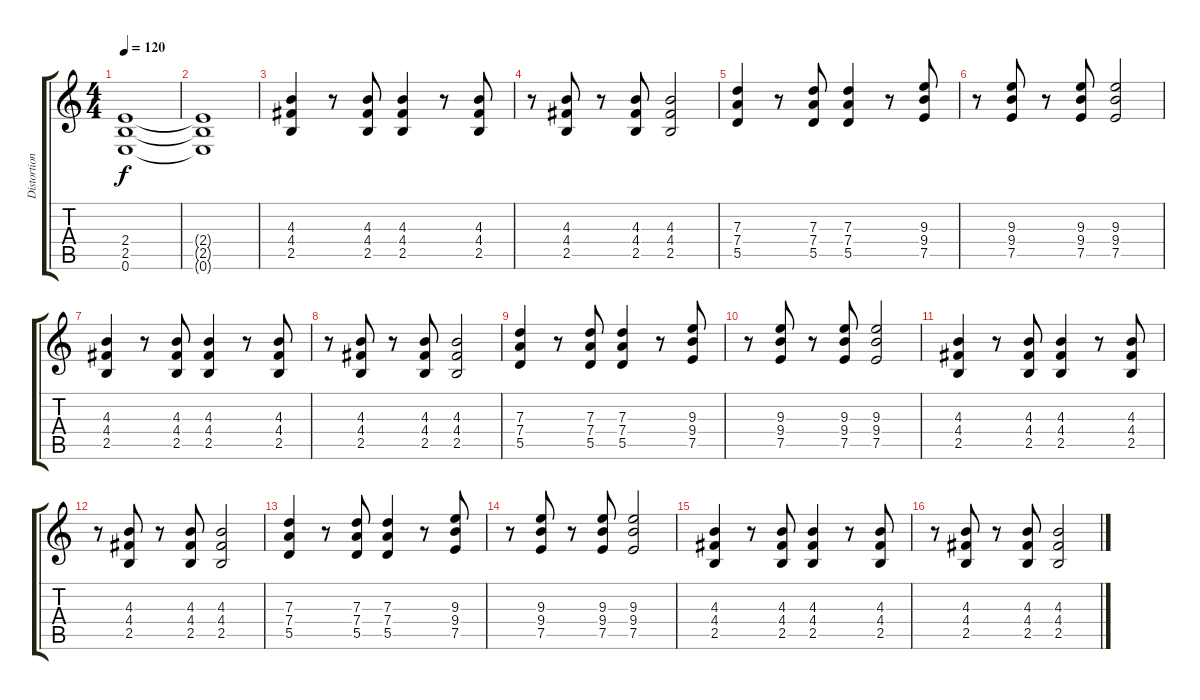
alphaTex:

\track ("Distortion Guitar" "Distortion") {instrument overdrivenguitar}
\staff {score tabs}
\tuning (E4 B3 G3 D3 A2 E2) {hide}
\ts (4 4)
\tempo 120
\clef g2
\ks c
(2.4{t} 2.5{t} 0.6{t}).1{dy f} |
(2.4{t} 2.5{t} 0.6{t}).1 |
(4.3 4.4 2.5).4 r.8 (4.3 4.4 2.5).8 (4.3 4.4 2.5).4 r.8 (4.3 4.4 2.5).8 |
r.8 (4.3 4.4 2.5).8 r.8 (4.3 4.4 2.5).8 (4.3 4.4 2.5).2 |
(7.3 7.4 5.5).4 r.8 (7.3 7.4 5.5).8 (7.3 7.4 5.5).4 r.8 (9.3 9.4 7.5).8 |
r.8 (9.3 9.4 7.5).8 r.8 (9.3 9.4 7.5).8 (9.3 9.4 7.5).2 |
(4.3 4.4 2.5).4 r.8 (4.3 4.4 2.5).8 (4.3 4.4 2.5).4 r.8 (4.3 4.4 2.5).8 |
r.8 (4.3 4.4 2.5).8 r.8 (4.3 4.4 2.5).8 (4.3 4.4 2.5).2 |
(7.3 7.4 5.5).4 r.8 (7.3 7.4 5.5).8 (7.3 7.4 5.5).4 r.8 (9.3 9.4 7.5).8 |
r.8 (9.3 9.4 7.5).8 r.8 (9.3 9.4 7.5).8 (9.3 9.4 7.5).2 |
(4.3 4.4 2.5).4 r.8 (4.3 4.4 2.5).8 (4.3 4.4 2.5).4 r.8 (4.3 4.4 2.5).8 |
r.8 (4.3 4.4 2.5).8 r.8 (4.3 4.4 2.5).8 (4.3 4.4 2.5).2 |
(7.3 7.4 5.5).4 r.8 (7.3 7.4 5.5).8 (7.3 7.4 5.5).4 r.8 (9.3 9.4 7.5).8 |
r.8 (9.3 9.4 7.5).8 r.8 (9.3 9.4 7.5).8 (9.3 9.4 7.5).2 |
(4.3 4.4 2.5).4 r.8 (4.3 4.4 2.5).8 (4.3 4.4 2.5).4 r.8 (4.3 4.4 2.5).8 |
r.8 (4.3 4.4 2.5).8 r.8 (4.3 4.4 2.5).8 (4.3 4.4 2.5).2
